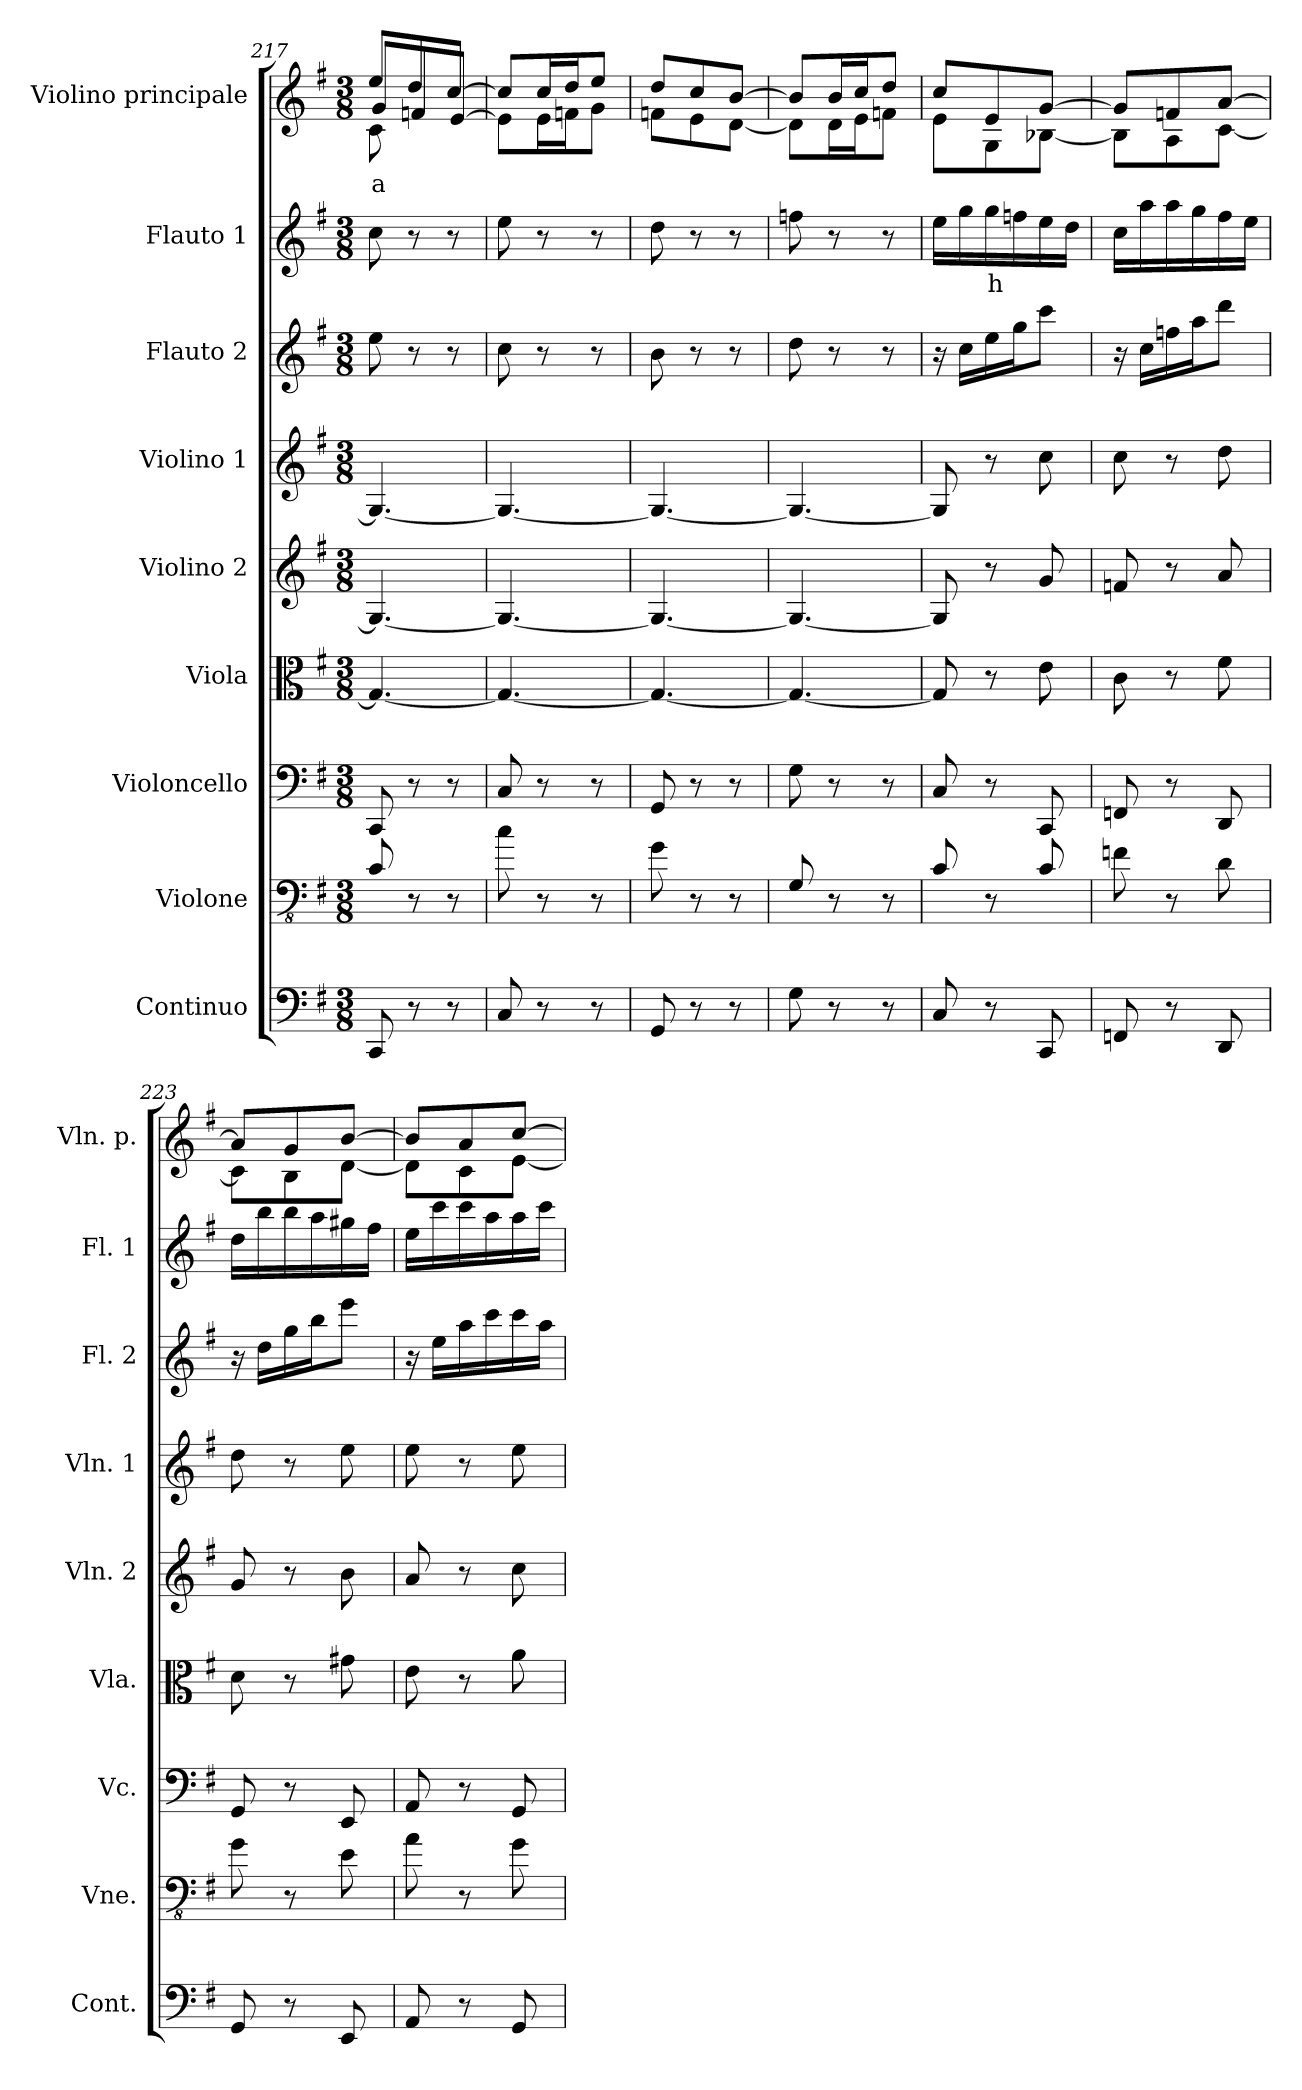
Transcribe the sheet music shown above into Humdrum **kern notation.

**kern	**kern	**kern	**kern	**kern	**kern	**kern	**kern	**text	**kern	**text
*part9	*part8	*part7	*part6	*part5	*part4	*part3	*part2	*part2	*part1	*part1
*staff9	*staff8	*staff7	*staff6	*staff5	*staff4	*staff3	*staff2	*staff2	*staff1	*staff1
*I"Continuo	*I"Violone	*I"Violoncello	*I"Viola	*I"Violino 2	*I"Violino 1	*I"Flauto 2	*I"Flauto 1	*	*I"Violino principale	*
*I'Cont.	*I'Vne.	*I'Vc.	*I'Vla.	*I'Vln. 2	*I'Vln. 1	*I'Fl. 2	*I'Fl. 1	*	*I'Vln. p.	*
*clefF4	*clefFv4	*clefF4	*clefC3	*clefG2	*clefG2	*clefG2	*clefG2	*	*clefG2	*
*	*ITrd7c12	*	*	*	*	*	*	*	*	*
*k[f#]	*k[f#]	*k[f#]	*k[f#]	*k[f#]	*k[f#]	*k[f#]	*k[f#]	*	*k[f#]	*
*M3/8	*M3/8	*M3/8	*M3/8	*M3/8	*M3/8	*M3/8	*M3/8	*	*M3/8	*
=217	=217	=217	=217	=217	=217	=217	=217	=217	=217	=217
!	!	!	!	!	!	!	!	!	!	!LO:LY:color=#FF0000
*	*	*	*	*	*	*	*	*	*^	*
*	*	*	*	*	*	*	*	*	*	*^	*
8CC/	8CC/	8CC/	4.G/_	4.G/_	4.G/_	8ee\	8cc\	.	8ee/L	8c\	8g/L	a
8r	8r	8r	.	.	.	8r	8r	.	8dd/	8ryy	8fn/	.
8r	8r	8r	.	.	.	8r	8r	.	[8cc/J	8ryy	[8e/J	.
*	*	*	*	*	*	*	*	*	*	*v	*v	*
=218	=218	=218	=218	=218	=218	=218	=218	=218	=218	=218	=218
8C/	8C\	8C/	4.G/_	4.G/_	4.G/_	8cc\	8ee\	.	8cc/L]	8e\L]	.
8r	8r	8r	.	.	.	8r	8r	.	16cc/L	16e\L	.
.	.	.	.	.	.	.	.	.	16dd/J	16fn\J	.
8r	8r	8r	.	.	.	8r	8r	.	8ee/J	8g\J	.
=219	=219	=219	=219	=219	=219	=219	=219	=219	=219	=219	=219
8GG/	8GG\	8GG/	4.G/_	4.G/_	4.G/_	8b\	8dd\	.	8dd/L	8fn\L	.
8r	8r	8r	.	.	.	8r	8r	.	8cc/	8e\	.
8r	8r	8r	.	.	.	8r	8r	.	[8b/J	[8d\J	.
=220	=220	=220	=220	=220	=220	=220	=220	=220	=220	=220	=220
8G\	8GGG/	8G\	4.G/_	4.G/_	4.G/_	8dd\	8ffn\	.	8b/L]	8d\L]	.
8r	8r	8r	.	.	.	8r	8r	.	16b/L	16d\L	.
.	.	.	.	.	.	.	.	.	16cc/J	16e\J	.
8r	8r	8r	.	.	.	8r	8r	.	8dd/J	8fn\J	.
=221	=221	=221	=221	=221	=221	=221	=221	=221	=221	=221	=221
8C/	8CC/	8C/	8G/]	8G/]	8G/]	16r	16ee\LL	.	8cc/L	8e\L	.
.	.	.	.	.	.	16cc\LL	16gg\	.	.	.	.
!	!	!	!	!	!	!	!	!LO:LY:color=#FF0000	!	!	!
8r	8r	8r	8r	8r	8r	16ee\	16gg\	h	8e/	8G\	.
.	.	.	.	.	.	16gg\J	16ffn\	.	.	.	.
8CC/	8CC/	8CC/	8e\	8g/	8cc\	8ccc\J	16ee\	.	[8g/J	[8B-X\J	.
.	.	.	.	.	.	.	16dd\JJ	.	.	.	.
=222	=222	=222	=222	=222	=222	=222	=222	=222	=222	=222	=222
8FFn/	8FFn\	8FFn/	8c\	8fn/	8cc\	16r	16cc\LL	.	8g/L]	8B-\L]	.
.	.	.	.	.	.	16cc\LL	16aa\	.	.	.	.
8r	8r	8r	8r	8r	8r	16ffn\	16aa\	.	8fn/	8A\	.
.	.	.	.	.	.	16aa\J	16gg\	.	.	.	.
8DD/	8DD\	8DD/	8f#\	8a/	8dd\	8ddd\J	16ff#\	.	[8a/J	[8c\J	.
.	.	.	.	.	.	.	16ee\JJ	.	.	.	.
=223	=223	=223	=223	=223	=223	=223	=223	=223	=223	=223	=223
8GG/	8GG\	8GG/	8d\	8g/	8dd\	16r	16dd\LL	.	8a/L]	8c\L]	.
.	.	.	.	.	.	16dd\LL	16bb\	.	.	.	.
8r	8r	8r	8r	8r	8r	16gg\	16bb\	.	8g/	8B\	.
.	.	.	.	.	.	16bb\J	16aa\	.	.	.	.
8EE/	8EE\	8EE/	8g#X\	8b\	8ee\	8eee\J	16gg#X\	.	[8b/J	[8d\J	.
.	.	.	.	.	.	.	16ff#\JJ	.	.	.	.
=224	=224	=224	=224	=224	=224	=224	=224	=224	=224	=224	=224
8AA/	8AA\	8AA/	8e\	8a/	8ee\	16r	16ee\LL	.	8b/L]	8d\L]	.
.	.	.	.	.	.	16ee\LL	16ccc\	.	.	.	.
8r	8r	8r	8r	8r	8r	16aa\	16ccc\	.	8a/	8c\	.
.	.	.	.	.	.	16ccc\	16aa\	.	.	.	.
8GG/	8GG\	8GG/	8a\	8cc\	8ee\	16ccc\	16aa\	.	[8cc/J	[8e\J	.
.	.	.	.	.	.	16aa\JJ	16ccc\JJ	.	.	.	.
*	*	*	*	*	*	*	*	*	*v	*v	*
=	=	=	=	=	=	=	=	=	=	=
*-	*-	*-	*-	*-	*-	*-	*-	*-	*-	*-
